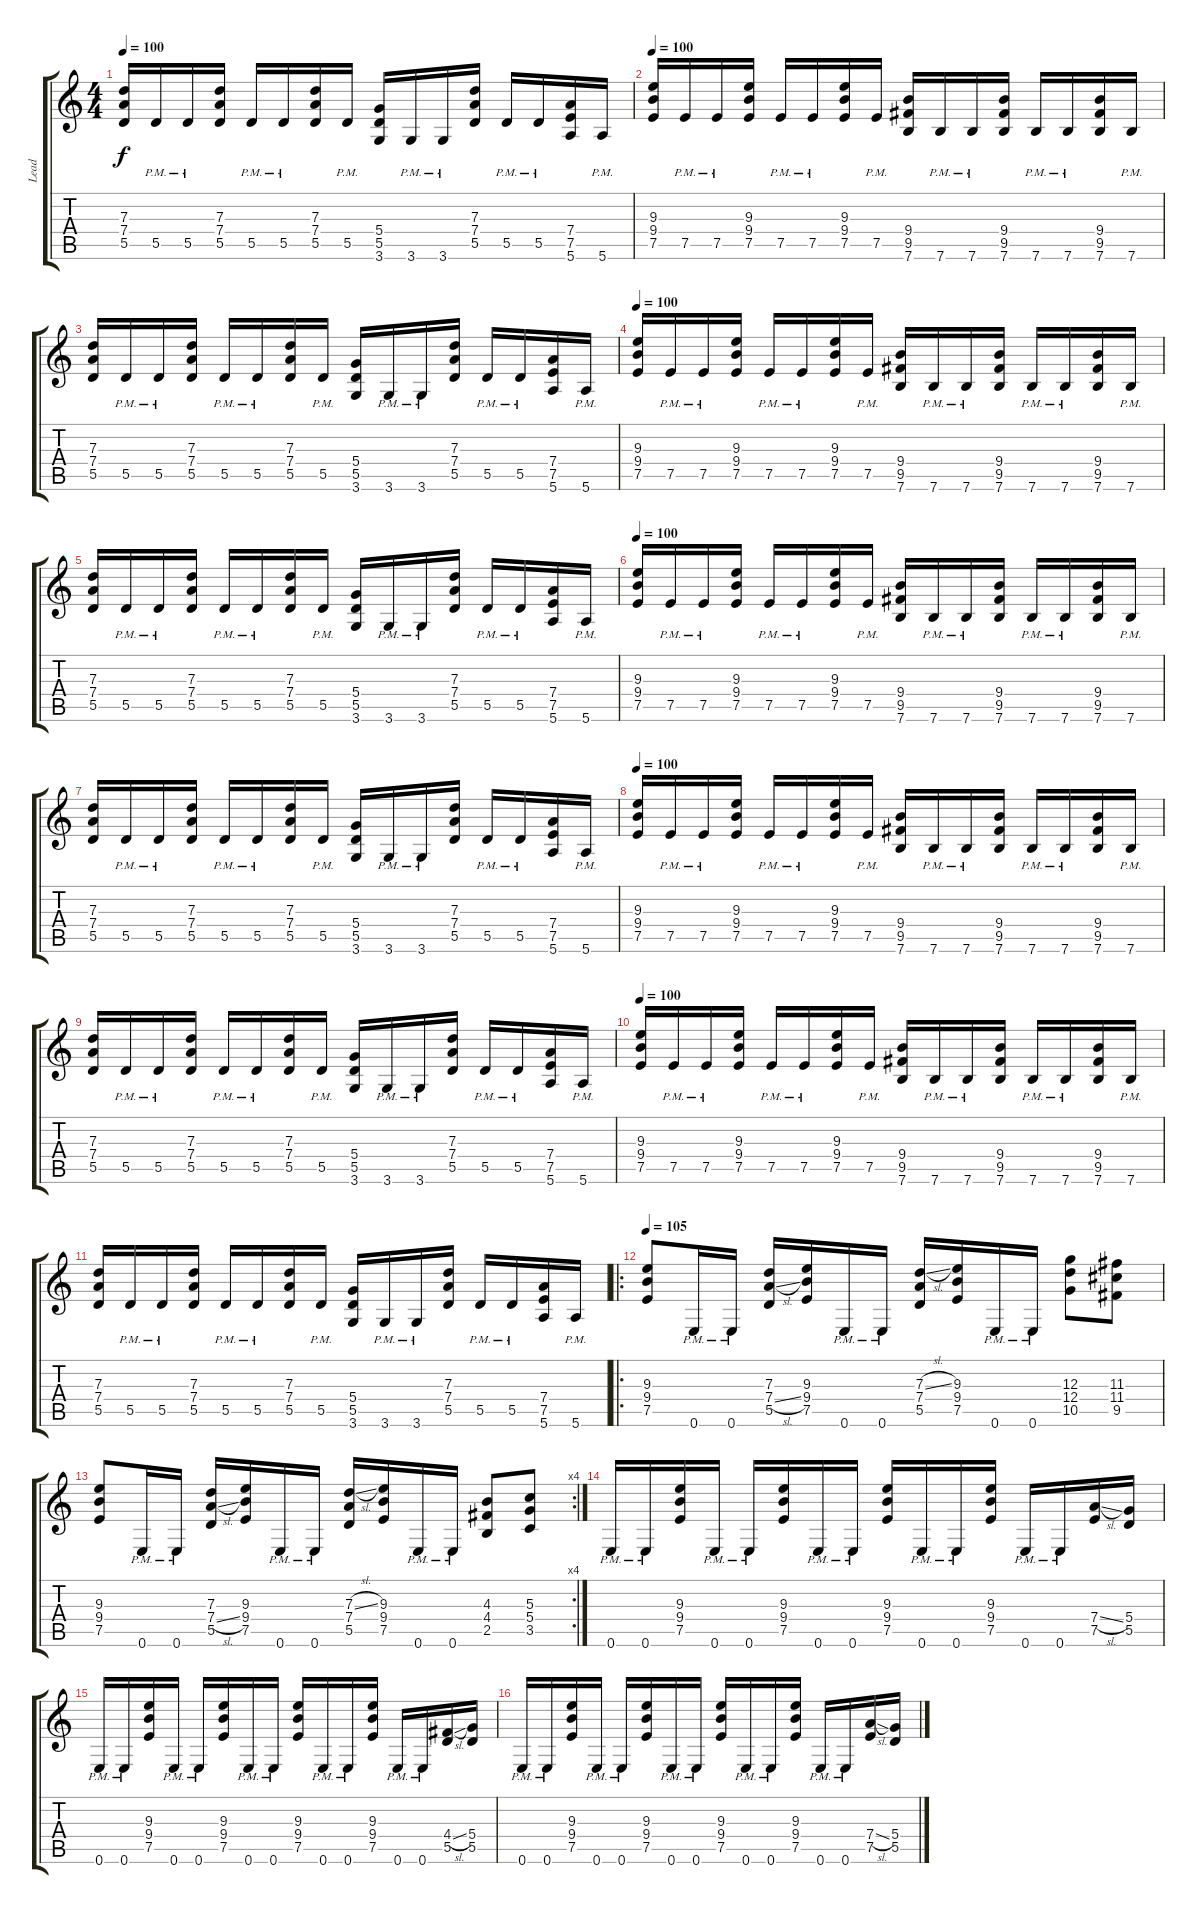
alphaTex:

\track ("Lead" "Lead") {instrument distortionguitar}
\staff {score tabs}
\tuning (E4 B3 G3 D3 A2 E2) {hide}
\ts (4 4)
\tempo 100
\clef g2
\ks c
(7.3 7.4 5.5).16{dy f} 5.5{pm}.16 5.5{pm}.16 (7.3 7.4 5.5).16 5.5{pm}.16 5.5{pm}.16 (7.3 7.4 5.5).16 5.5{pm}.16 (5.4 5.5 3.6).16 3.6{pm}.16 3.6{pm}.16 (7.3 7.4 5.5).16 5.5{pm}.16 5.5{pm}.16 (7.4 7.5 5.6).16 5.6{pm}.16 |
\tempo 100
(9.3 9.4 7.5).16 7.5{pm}.16 7.5{pm}.16 (9.3 9.4 7.5).16 7.5{pm}.16 7.5{pm}.16 (9.3 9.4 7.5).16 7.5{pm}.16 (9.4 9.5 7.6).16 7.6{pm}.16 7.6{pm}.16 (9.4 9.5 7.6).16 7.6{pm}.16 7.6{pm}.16 (9.4 9.5 7.6).16 7.6{pm}.16 |
(7.3 7.4 5.5).16 5.5{pm}.16 5.5{pm}.16 (7.3 7.4 5.5).16 5.5{pm}.16 5.5{pm}.16 (7.3 7.4 5.5).16 5.5{pm}.16 (5.4 5.5 3.6).16 3.6{pm}.16 3.6{pm}.16 (7.3 7.4 5.5).16 5.5{pm}.16 5.5{pm}.16 (7.4 7.5 5.6).16 5.6{pm}.16 |
\tempo 100
(9.3 9.4 7.5).16 7.5{pm}.16 7.5{pm}.16 (9.3 9.4 7.5).16 7.5{pm}.16 7.5{pm}.16 (9.3 9.4 7.5).16 7.5{pm}.16 (9.4 9.5 7.6).16 7.6{pm}.16 7.6{pm}.16 (9.4 9.5 7.6).16 7.6{pm}.16 7.6{pm}.16 (9.4 9.5 7.6).16 7.6{pm}.16 |
(7.3 7.4 5.5).16 5.5{pm}.16 5.5{pm}.16 (7.3 7.4 5.5).16 5.5{pm}.16 5.5{pm}.16 (7.3 7.4 5.5).16 5.5{pm}.16 (5.4 5.5 3.6).16 3.6{pm}.16 3.6{pm}.16 (7.3 7.4 5.5).16 5.5{pm}.16 5.5{pm}.16 (7.4 7.5 5.6).16 5.6{pm}.16 |
\tempo 100
(9.3 9.4 7.5).16 7.5{pm}.16 7.5{pm}.16 (9.3 9.4 7.5).16 7.5{pm}.16 7.5{pm}.16 (9.3 9.4 7.5).16 7.5{pm}.16 (9.4 9.5 7.6).16 7.6{pm}.16 7.6{pm}.16 (9.4 9.5 7.6).16 7.6{pm}.16 7.6{pm}.16 (9.4 9.5 7.6).16 7.6{pm}.16 |
(7.3 7.4 5.5).16 5.5{pm}.16 5.5{pm}.16 (7.3 7.4 5.5).16 5.5{pm}.16 5.5{pm}.16 (7.3 7.4 5.5).16 5.5{pm}.16 (5.4 5.5 3.6).16 3.6{pm}.16 3.6{pm}.16 (7.3 7.4 5.5).16 5.5{pm}.16 5.5{pm}.16 (7.4 7.5 5.6).16 5.6{pm}.16 |
\tempo 100
(9.3 9.4 7.5).16 7.5{pm}.16 7.5{pm}.16 (9.3 9.4 7.5).16 7.5{pm}.16 7.5{pm}.16 (9.3 9.4 7.5).16 7.5{pm}.16 (9.4 9.5 7.6).16 7.6{pm}.16 7.6{pm}.16 (9.4 9.5 7.6).16 7.6{pm}.16 7.6{pm}.16 (9.4 9.5 7.6).16 7.6{pm}.16 |
(7.3 7.4 5.5).16 5.5{pm}.16 5.5{pm}.16 (7.3 7.4 5.5).16 5.5{pm}.16 5.5{pm}.16 (7.3 7.4 5.5).16 5.5{pm}.16 (5.4 5.5 3.6).16 3.6{pm}.16 3.6{pm}.16 (7.3 7.4 5.5).16 5.5{pm}.16 5.5{pm}.16 (7.4 7.5 5.6).16 5.6{pm}.16 |
\tempo 100
(9.3 9.4 7.5).16 7.5{pm}.16 7.5{pm}.16 (9.3 9.4 7.5).16 7.5{pm}.16 7.5{pm}.16 (9.3 9.4 7.5).16 7.5{pm}.16 (9.4 9.5 7.6).16 7.6{pm}.16 7.6{pm}.16 (9.4 9.5 7.6).16 7.6{pm}.16 7.6{pm}.16 (9.4 9.5 7.6).16 7.6{pm}.16 |
(7.3 7.4 5.5).16 5.5{pm}.16 5.5{pm}.16 (7.3 7.4 5.5).16 5.5{pm}.16 5.5{pm}.16 (7.3 7.4 5.5).16 5.5{pm}.16 (5.4 5.5 3.6).16 3.6{pm}.16 3.6{pm}.16 (7.3 7.4 5.5).16 5.5{pm}.16 5.5{pm}.16 (7.4 7.5 5.6).16 5.6{pm}.16 |
\ro
\tempo 105
(9.3 9.4 7.5).8 0.6{pm}.16 0.6{pm}.16 (7.3 7.4{sl} 5.5).16 (9.3 9.4 7.5).16 0.6{pm}.16 0.6{pm}.16 (7.3{sl} 7.4 5.5).16 (9.3 9.4 7.5).16 0.6{pm}.16 0.6{pm}.16 (12.3 12.4 10.5).8 (11.3 11.4 9.5).8 |
\rc 4
(9.3 9.4 7.5).8 0.6{pm}.16 0.6{pm}.16 (7.3 7.4{sl} 5.5).16 (9.3 9.4 7.5).16 0.6{pm}.16 0.6{pm}.16 (7.3{sl} 7.4 5.5).16 (9.3 9.4 7.5).16 0.6{pm}.16 0.6{pm}.16 (4.3 4.4 2.5).8 (5.3 5.4 3.5).8 |
0.6{pm}.16 0.6{pm}.16 (9.3 9.4 7.5).16 0.6{pm}.16 0.6{pm}.16 (9.3 9.4 7.5).16 0.6{pm}.16 0.6{pm}.16 (9.3 9.4 7.5).16 0.6{pm}.16 0.6{pm}.16 (9.3 9.4 7.5).16 0.6{pm}.16 0.6{pm}.16 (7.4{sl} 7.5).16 (5.4 5.5).16 |
0.6{pm}.16 0.6{pm}.16 (9.3 9.4 7.5).16 0.6{pm}.16 0.6{pm}.16 (9.3 9.4 7.5).16 0.6{pm}.16 0.6{pm}.16 (9.3 9.4 7.5).16 0.6{pm}.16 0.6{pm}.16 (9.3 9.4 7.5).16 0.6{pm}.16 0.6{pm}.16 (4.4{sl} 5.5).16 (5.4 5.5).16 |
0.6{pm}.16 0.6{pm}.16 (9.3 9.4 7.5).16 0.6{pm}.16 0.6{pm}.16 (9.3 9.4 7.5).16 0.6{pm}.16 0.6{pm}.16 (9.3 9.4 7.5).16 0.6{pm}.16 0.6{pm}.16 (9.3 9.4 7.5).16 0.6{pm}.16 0.6{pm}.16 (7.4{sl} 7.5).16 (5.4 5.5).16
